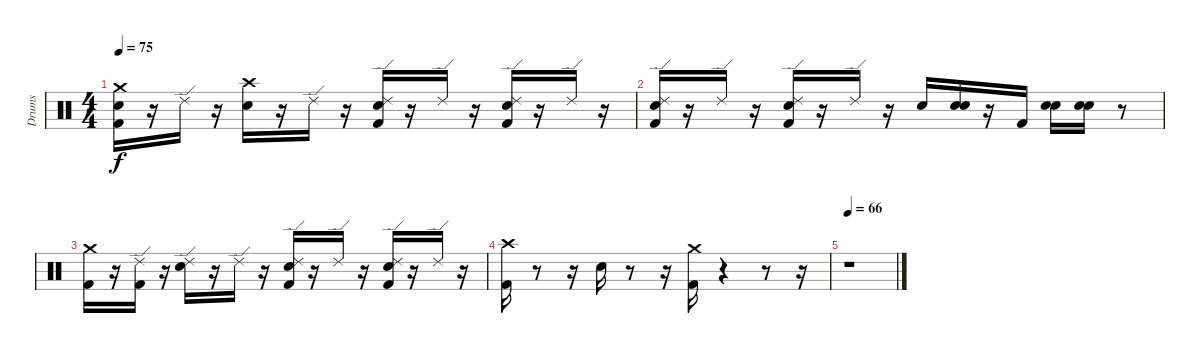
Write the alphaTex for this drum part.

\track ("Drums" "Drums") {instrument percussion}
\staff {score}
\articulation defaults
\ts (4 4)
\tempo 75
\clef neutral
\ks c
("Snare (hit)" "Kick (hit) 2" "Crash medium (hit)").16{dy f} r.16 "Ride (edge) 2".16 r.16 ("Electric Snare (hit)" "Crash high (hit)").16 r.16 "Ride (edge) 2".16 r.16 ("Kick (hit) 2" "Electric Snare (hit)" "Ride (edge) 2").16 r.16 "Ride (edge) 2".16 r.16 ("Kick (hit) 2" "Electric Snare (hit)" "Ride (edge) 2").16 r.16 "Ride (edge) 2".16 r.16 |
("Kick (hit) 2" "Electric Snare (hit)" "Ride (edge) 2").16 r.16 "Ride (edge) 2".16 r.16 ("Kick (hit) 2" "Electric Snare (hit)" "Ride (edge) 2").16 r.16 "Ride (edge) 2".16 r.16 "Electric Snare (hit)".16 ("Snare (hit)" "Electric Snare (hit)").16 r.16 "Kick (hit) 2".16 ("Snare (hit)" "Electric Snare (hit)").16 ("Snare (hit)" "Electric Snare (hit)").16 r.8 |
("Kick (hit) 2" "Crash medium (hit)").16 r.16 ("Kick (hit) 2" "Ride (edge) 2").16 r.16 ("Electric Snare (hit)" "Ride (edge) 2").16 r.16 "Ride (edge) 2".16 r.16 ("Kick (hit) 2" "Electric Snare (hit)" "Ride (edge) 2").16 r.16 "Ride (edge) 2".16 r.16 ("Kick (hit) 2" "Electric Snare (hit)" "Ride (edge) 2").16 r.16 "Ride (edge) 2".16 r.16 |
("Kick (hit) 2" "Crash high (hit)").16 r.8 r.16 "Electric Snare (hit)".16 r.8 r.16 ("Kick (hit) 2" "Crash medium (hit)").16 r.4 r.8 r.16 |
\tempo 66
r.1
